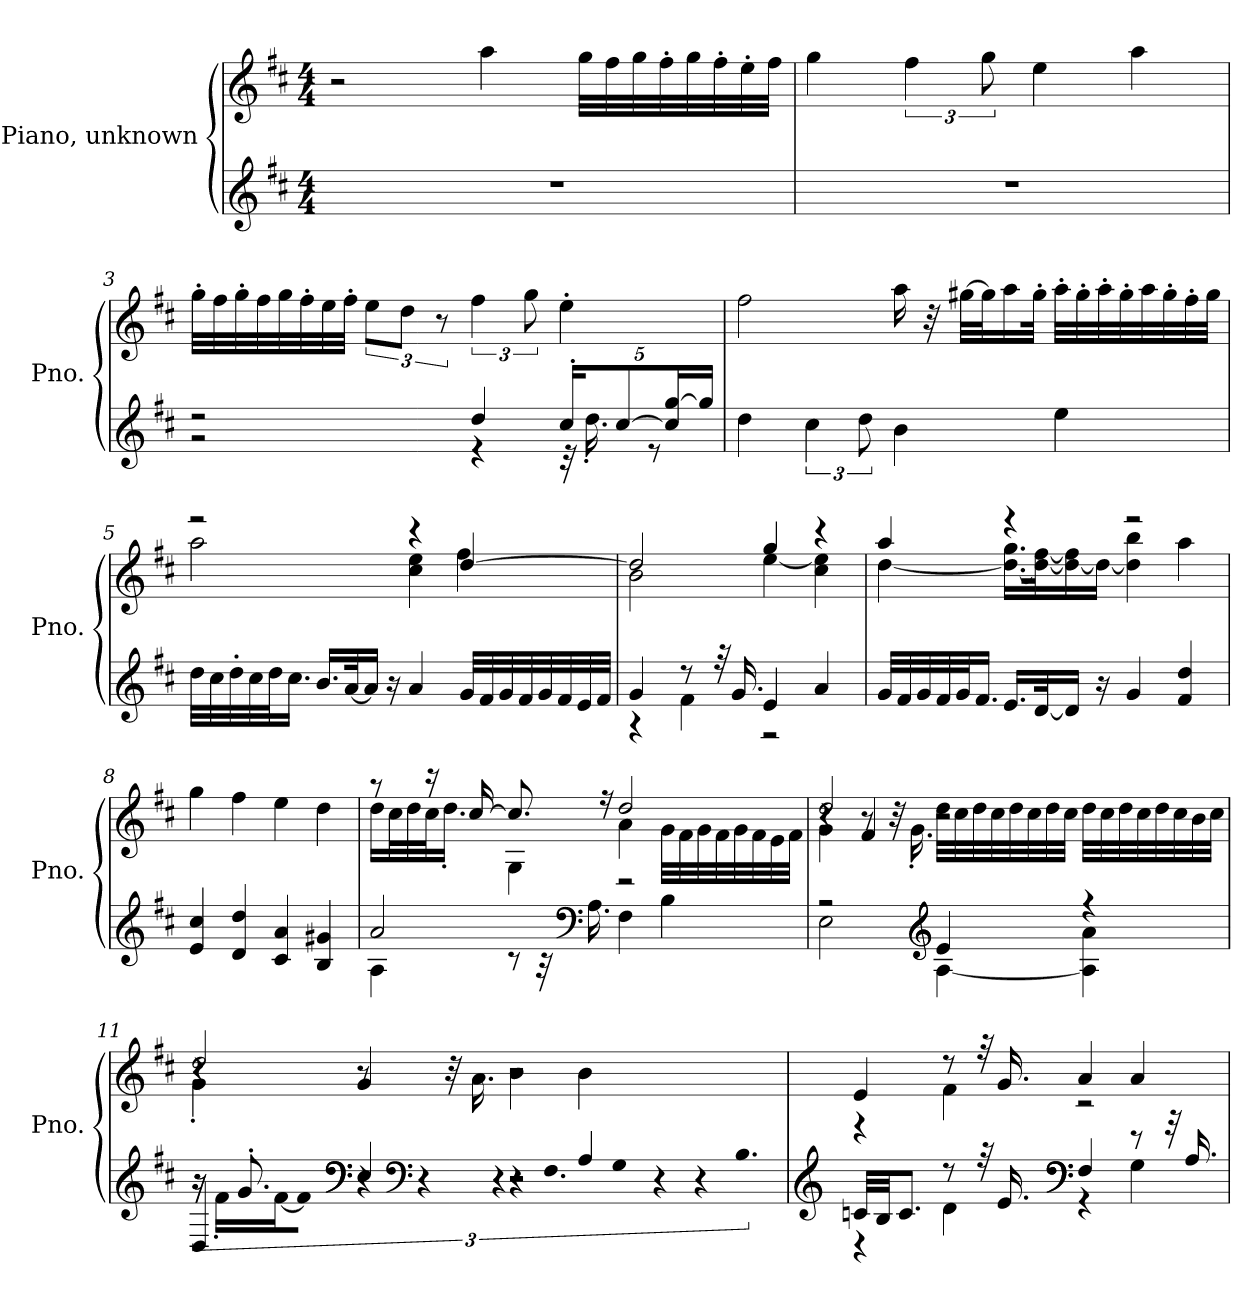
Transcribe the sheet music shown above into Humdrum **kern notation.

**kern	**kern
*part1	*part1
*staff2	*staff1
*I"Piano, unknown	*
*I'Pno.	*
*clefG2	*clefG2
*k[f#c#]	*k[f#c#]
*M4/4	*M4/4
*MM120	*MM120
=1	=1
1r	2r
.	4aa\
.	32gg\LLL
.	32ff#\
.	32gg\
.	32ff#'\
.	32gg\
.	32ff#'\
.	32ee'\
.	32ff#\JJJ
=2	=2
1r	4gg\
.	6ff#\
.	12gg\
.	4ee\
.	4aa\
=3	=3
*^	*
2r	2r	32gg'\LLL
.	.	32ff#\
.	.	32gg'\
.	.	32ff#\
.	.	32gg\
.	.	32ff#'\
.	.	32ee\
.	.	32ff#'\JJJ
.	.	12ee\L
.	.	12dd\J
.	.	12r
4dd/	4r	6ff#\
.	.	12gg\
*Xbrackettup	*	*
20cc#'/KL	32r	4ee'\
.	16.dd'\	.
[10cc#/	.	.
.	8r	.
20cc#/] [20gg/L	.	.
20gg/JJ]	.	.
*v	*v	*
!!LO:LB:g=z
=4	=4
4dd\	2ff#\
*brackettup	*
6cc#\	.
12dd\	.
4b\	16aa\
.	32r
.	[32gg#X\LLL
.	32gg#\J]
.	16aa\
.	32gg#'\JJk
4ee\	32aa'\LLL
.	32gg#'\
.	32aa'\
.	32gg#'\
.	32aa\
.	32gg#'\
.	32ff#'\
.	32gg#\JJJ
=5	=5
*	*^
32dd\LLL	2r	2aa\
32cc#\	.	.
32dd'\	.	.
32cc#\	.	.
32dd\J	.	.
16.cc#\JJ	.	.
16.b/LL	.	.
[32a/K	.	.
16a/JJ]	.	.
16r	.	.
4a/	4r	4cc#\ 4ee\
32g/LLL	[4dd/	4ff#\
32f#/	.	.
32g/	.	.
32f#/	.	.
32g/	.	.
32f#/	.	.
32e/	.	.
32f#/JJJ	.	.
=6	=6	=6
*^	*	*
4g/	4r	2dd/]	2b\
8r	4f#\	.	.
32r	.	.	.
16.g/	.	.	.
4e/	2r	4gg/	[4ee\
4a/	.	4r	4cc#\ 4ee\]
*v	*v	*	*
!!LO:LB:g=z	!!
=7	=7	=7
32g/LLL	4aa/	[4dd\
32f#/	.	.
32g/	.	.
32f#/	.	.
32g/J	.	.
16.f#/JJ	.	.
16.e/LL	4r	16.dd\_ 16.gg\LL
[32d/K	.	32dd\_ [32ff#\K
16d/JJ]	.	16dd\_ 16ff#\]
16r	.	16dd\JJ_
4g/	2r	4dd\] 4bb\
4f#/ 4dd/	.	4aa\
*	*v	*v
=8	=8
4e/ 4cc#/	4gg\
4d/ 4dd/	4ff#\
4c#/ 4a/	4ee\
4B/ 4g#X/	4dd\
=9	=9
*^	*^
2a/	4A\	8r	16dd\LL
.	.	.	32cc#\L
.	.	.	32dd\
.	.	16r	32cc#\J
.	.	.	16.dd'\JJ
.	.	[16cc#/	.
.	8r	8.cc#/]	4G\
.	32r	.	.
*clefF4	*	*	*
.	16.A\	.	.
.	.	16r	.
2r	4F#\	2dd/	4a\
.	4B\	.	32g\LLL
.	.	.	32f#\
.	.	.	32g\
.	.	.	32f#\
.	.	.	32g\
.	.	.	32f#\
.	.	.	32e\
.	.	.	32f#\JJJ
!!LO:LB:g=z
=10	=10	=10	=10
*	*	*	*^
2r	2E\	2dd/	4g\	4r
.	.	.	8r	4f#/
.	.	.	32r	.
.	.	.	16.g'\	.
*clefG2	*	*	*	*
4e/	[4A\	2r	32dd\LLL	2r
.	.	.	32cc#\	.
.	.	.	32dd\	.
.	.	.	32cc#\	.
.	.	.	32dd\	.
.	.	.	32cc#\	.
.	.	.	32dd\	.
.	.	.	32cc#\JJJ	.
4r	4A\] 4a\	.	32dd\LLL	.
.	.	.	32cc#\	.
.	.	.	32dd\	.
.	.	.	32cc#\	.
.	.	.	32dd\	.
.	.	.	32cc#\	.
.	.	.	32b\	.
.	.	.	32cc#\JJJ	.
=11	=11	=11	=11	=11
*	*^	*	*	*
16r	24r	4D/	2dd/	4g'\	4r
.	24f#'\LL	.	.	.	.
8.g'/	.	.	.	.	.
.	[24f#\J	.	.	.	.
.	8f#\J]	.	.	.	.
*clefF4	*	*	*	*	*
4r	8r	4E/	.	8r	4g/
.	32r	.	.	32r	.
.	16.F#\	.	.	16.a\	.
2r	4G\	4r	2r	4b\	2r
.	8r	4A/	.	4b\	.
.	32r	.	.	.	.
.	16.B\	.	.	.	.
*v	*v	*v	*	*	*
*	*v	*v	*v
!!LO:LB:g=z
=12	=12
*clefG2	*
*^	*^
32cn/LLL	4r	4e/	4r
32B/JJ	.	.	.
8.c/J	.	.	.
8r	4d\	8r	4f#\
32r	.	32r	.
16.e/	.	16.g/	.
*clefF4	*	*	*
4F#/	4r	4a/	2r
8r	4G\	4a/	.
32r	.	.	.
16.A/	.	.	.
*v	*v	*	*
*	*v	*v
=	=
*-	*-
